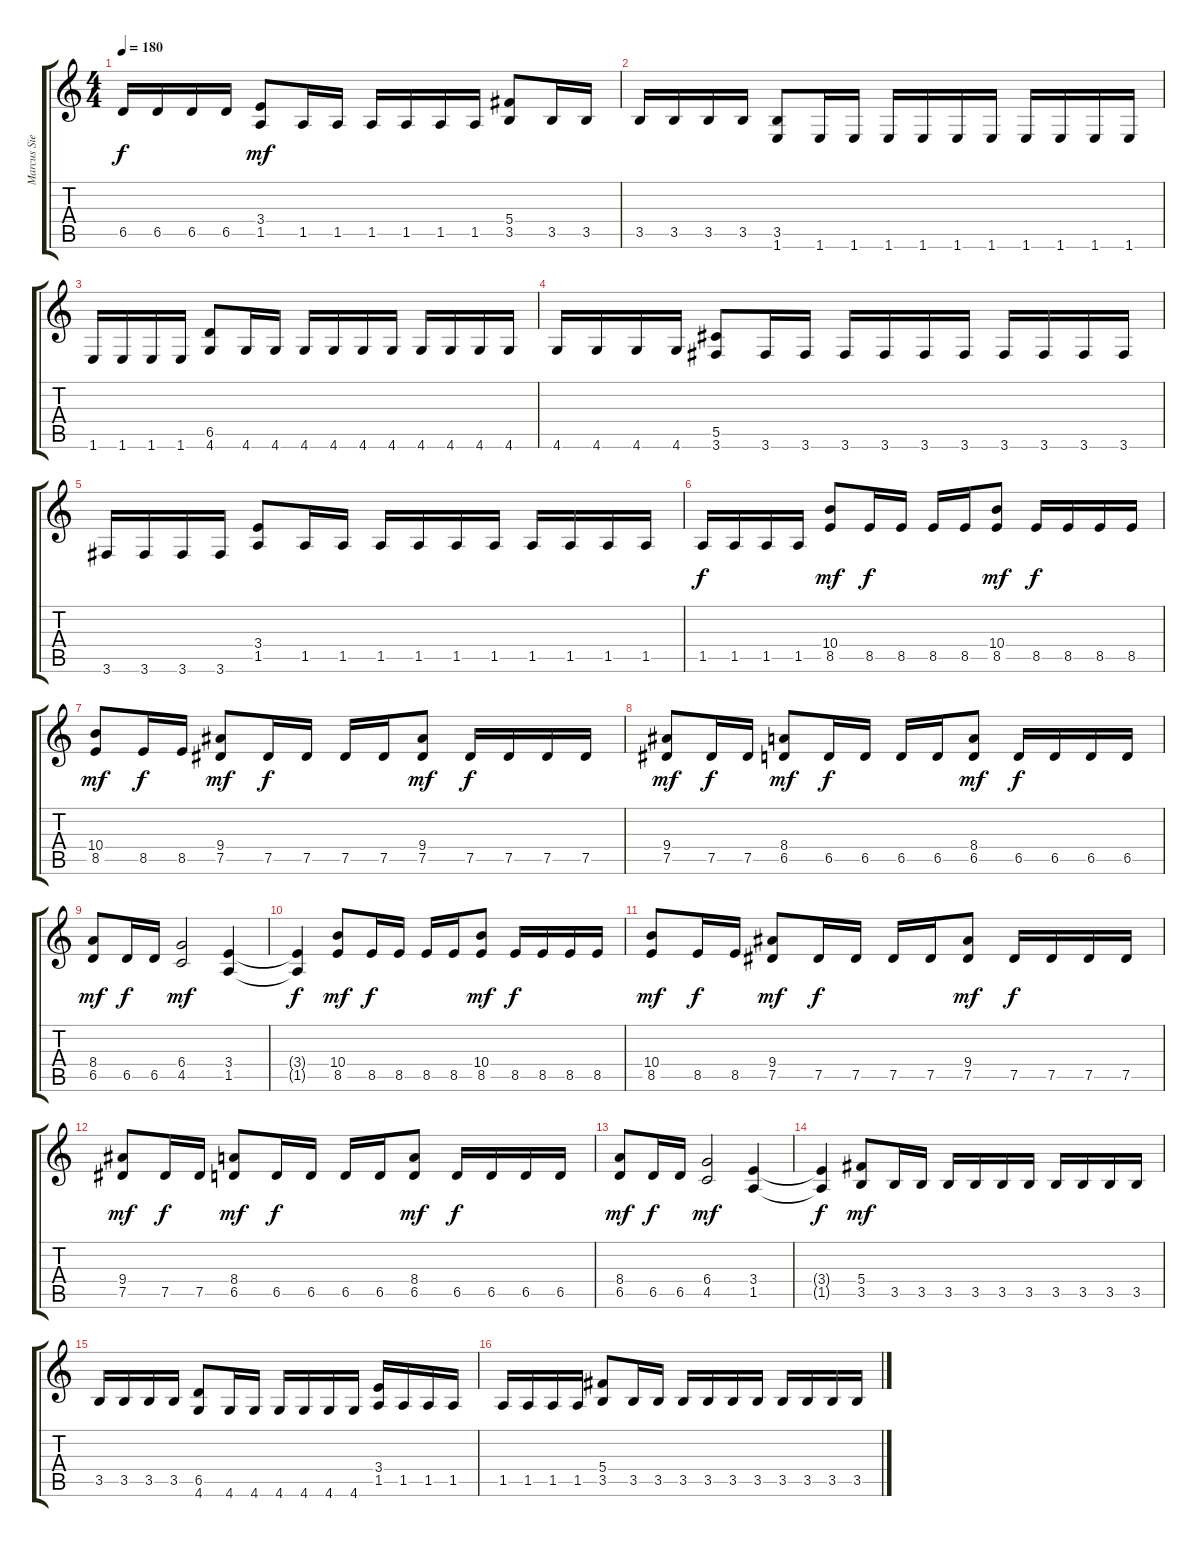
\track ("Marcus Siepen" "Marcus Sie") {instrument distortionguitar}
\staff {score tabs}
\tuning (Eb4 Bb3 Gb3 Db3 Ab2 Eb2) {hide}
\ts (4 4)
\tempo 180
\clef g2
\ks c
6.5.16{dy f} 6.5.16 6.5.16 6.5.16 (3.4 1.5).8{dy mf} 1.5.16 1.5.16 1.5.16 1.5.16 1.5.16 1.5.16 (5.4 3.5).8 3.5.16 3.5.16 |
3.5.16 3.5.16 3.5.16 3.5.16 (3.5 1.6).8 1.6.16 1.6.16 1.6.16 1.6.16 1.6.16 1.6.16 1.6.16 1.6.16 1.6.16 1.6.16 |
1.6.16 1.6.16 1.6.16 1.6.16 (6.5 4.6).8 4.6.16 4.6.16 4.6.16 4.6.16 4.6.16 4.6.16 4.6.16 4.6.16 4.6.16 4.6.16 |
4.6.16 4.6.16 4.6.16 4.6.16 (5.5 3.6).8 3.6.16 3.6.16 3.6.16 3.6.16 3.6.16 3.6.16 3.6.16 3.6.16 3.6.16 3.6.16 |
3.6.16 3.6.16 3.6.16 3.6.16 (3.4 1.5).8 1.5.16 1.5.16 1.5.16 1.5.16 1.5.16 1.5.16 1.5.16 1.5.16 1.5.16 1.5.16 |
1.5.16{dy f} 1.5.16 1.5.16 1.5.16 (10.4 8.5).8{dy mf} 8.5.16{dy f} 8.5.16 8.5.16 8.5.16 (10.4 8.5).8{dy mf} 8.5.16{dy f} 8.5.16 8.5.16 8.5.16 |
(10.4 8.5).8{dy mf} 8.5.16{dy f} 8.5.16 (9.4 7.5).8{dy mf} 7.5.16{dy f} 7.5.16 7.5.16 7.5.16 (9.4 7.5).8{dy mf} 7.5.16{dy f} 7.5.16 7.5.16 7.5.16 |
(9.4 7.5).8{dy mf} 7.5.16{dy f} 7.5.16 (8.4 6.5).8{dy mf} 6.5.16{dy f} 6.5.16 6.5.16 6.5.16 (8.4 6.5).8{dy mf} 6.5.16{dy f} 6.5.16 6.5.16 6.5.16 |
(8.4 6.5).8{dy mf} 6.5.16{dy f} 6.5.16 (6.4 4.5).2{dy mf} (3.4 1.5).4 |
(3.4{t} 1.5{t}).4{dy f} (10.4 8.5).8{dy mf} 8.5.16{dy f} 8.5.16 8.5.16 8.5.16 (10.4 8.5).8{dy mf} 8.5.16{dy f} 8.5.16 8.5.16 8.5.16 |
(10.4 8.5).8{dy mf} 8.5.16{dy f} 8.5.16 (9.4 7.5).8{dy mf} 7.5.16{dy f} 7.5.16 7.5.16 7.5.16 (9.4 7.5).8{dy mf} 7.5.16{dy f} 7.5.16 7.5.16 7.5.16 |
(9.4 7.5).8{dy mf} 7.5.16{dy f} 7.5.16 (8.4 6.5).8{dy mf} 6.5.16{dy f} 6.5.16 6.5.16 6.5.16 (8.4 6.5).8{dy mf} 6.5.16{dy f} 6.5.16 6.5.16 6.5.16 |
(8.4 6.5).8{dy mf} 6.5.16{dy f} 6.5.16 (6.4 4.5).2{dy mf} (3.4 1.5).4 |
(3.4{t} 1.5{t}).4{dy f} (5.4 3.5).8{dy mf} 3.5.16 3.5.16 3.5.16 3.5.16 3.5.16 3.5.16 3.5.16 3.5.16 3.5.16 3.5.16 |
3.5.16 3.5.16 3.5.16 3.5.16 (6.5 4.6).8 4.6.16 4.6.16 4.6.16 4.6.16 4.6.16 4.6.16 (3.4 1.5).16 1.5.16 1.5.16 1.5.16 |
1.5.16 1.5.16 1.5.16 1.5.16 (5.4 3.5).8 3.5.16 3.5.16 3.5.16 3.5.16 3.5.16 3.5.16 3.5.16 3.5.16 3.5.16 3.5.16
